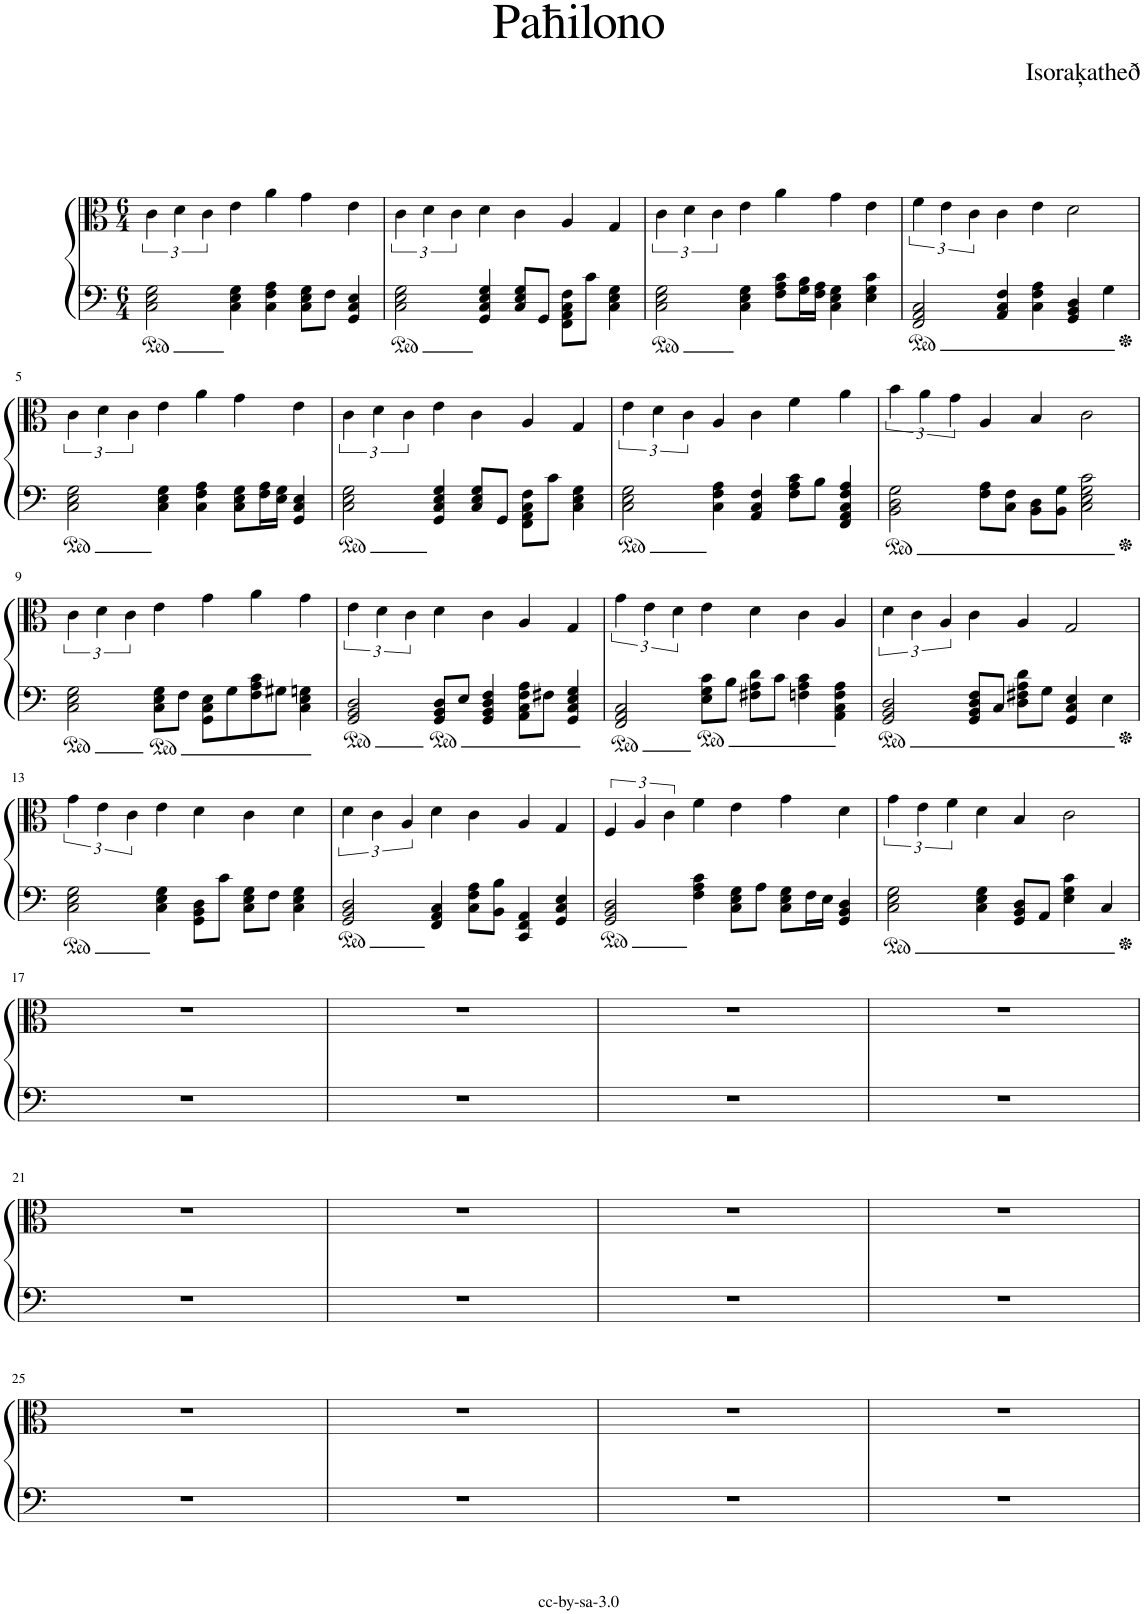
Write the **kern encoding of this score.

**kern	**kern
*part1	*part1
*staff2	*staff1
*I"Piano	*
*I'Pno	*
*clefF4	*clefC3
*k[]	*k[]
*M6/4	*M6/4
=1	=1
2C\ 2E\ 2G\	6c\
.	6d\
.	6c\
4C\ 4E\ 4G\	4e\
4C\ 4F\ 4A\	4a\
8C\ 8E\ 8G\L	4g\
8F\J	.
4GG/ 4C/ 4E/	4e\
=2	=2
2C\ 2E\ 2G\	6c\
.	6d\
.	6c\
4GG/ 4C/ 4E/ 4G/	4d\
8C/ 8E/ 8G/L	4c\
8GG/J	.
8FF\ 8AA\ 8C\ 8F\L	4A/
8c\J	.
4C\ 4E\ 4G\	4G/
=3	=3
2C\ 2E\ 2G\	6c\
.	6d\
.	6c\
4C\ 4E\ 4G\	4e\
8F\ 8A\ 8c\L	4a\
16G\ 16B\L	.
16F\ 16A\JJ	.
4C\ 4E\ 4G\	4g\
4E\ 4G\ 4c\	4e\
=4	=4
2FF/ 2AA/ 2C/	6f\
.	6e\
.	6c\
4AA/ 4C/ 4F/	4c\
4C\ 4F\ 4A\	4e\
4GG/ 4BB/ 4D/	2d\
4G\	.
!!LO:LB:g=z
=5	=5
2C\ 2E\ 2G\	6c\
.	6d\
.	6c\
4C\ 4E\ 4G\	4e\
4C\ 4F\ 4A\	4a\
8C\ 8E\ 8G\L	4g\
16F\ 16A\L	.
16E\ 16G\JJ	.
4GG/ 4C/ 4E/	4e\
=6	=6
2C\ 2E\ 2G\	6c\
.	6d\
.	6c\
4GG/ 4C/ 4E/ 4G/	4e\
8C/ 8E/ 8G/L	4c\
8GG/J	.
8FF\ 8AA\ 8C\ 8F\L	4A/
8c\J	.
4C\ 4E\ 4G\	4G/
=7	=7
2C\ 2E\ 2G\	6e\
.	6d\
.	6c\
4C\ 4F\ 4A\	4A/
4AA/ 4C/ 4F/	4c\
8F\ 8A\ 8c\L	4f\
8B\J	.
4FF/ 4AA/ 4C/ 4F/ 4A/	4a\
=8	=8
2BB\ 2D\ 2G\	6b\
.	6a\
.	6g\
8F\ 8A\L	4A/
8C\ 8F\J	.
8BB\ 8D\L	4B/
8BB\ 8G\J	.
2C\ 2E\ 2G\ 2c\	2c\
!!LO:LB:g=z
=9	=9
2C\ 2E\ 2G\	6c\
.	6d\
.	6c\
8C\ 8E\ 8G\L	4e\
8F\J	.
8GG\ 8C\ 8E\L	4g\
8G\	.
8F\ 8A\ 8c\	4a\
8G#X\J	.
4C\ 4E\ 4Gn\	4g\
=10	=10
2GG/ 2BB/ 2D/	6e\
.	6d\
.	6c\
8GG/ 8BB/ 8D/L	4d\
8E/J	.
4GG/ 4BB/ 4D/ 4F/	4c\
8AA\ 8C\ 8F\ 8A\L	4A/
8F#X\J	.
4GG/ 4C/ 4E/ 4G/	4G/
=11	=11
2FF/ 2AA/ 2C/	6g\
.	6e\
.	6d\
8E\ 8G\ 8c\L	4e\
8B\J	.
8F#X\ 8A\ 8d\L	4d\
8c\J	.
4Fn\ 4A\ 4c\	4c\
4AA\ 4C\ 4F\ 4A\	4A/
=12	=12
2GG/ 2BB/ 2D/	6d\
.	6c\
.	6A/
8GG/ 8BB/ 8D/ 8F/L	4c\
8C/J	.
8D\ 8F#X\ 8A\ 8d\L	4A/
8G\J	.
4GG/ 4C/ 4E/	2G/
4E\	.
!!LO:LB:g=z
=13	=13
2C\ 2E\ 2G\	6g\
.	6e\
.	6c\
4C\ 4E\ 4G\	4e\
8GG\ 8BB\ 8D\L	4d\
8c\J	.
8C\ 8E\ 8G\L	4c\
8F\J	.
4C\ 4E\ 4G\	4d\
=14	=14
2GG/ 2BB/ 2D/	6d\
.	6c\
.	6A/
4FF/ 4AA/ 4C/	4d\
8C\ 8F\ 8A\L	4c\
8BB\ 8B\J	.
4CC/ 4FF/ 4AA/	4A/
4GG/ 4C/ 4E/	4G/
=15	=15
2GG/ 2BB/ 2D/	6F/
.	6A/
.	6c\
4F\ 4A\ 4c\	4f\
8C\ 8E\ 8G\L	4e\
8A\J	.
8C\ 8E\ 8G\L	4g\
16F\L	.
16E\JJ	.
4GG/ 4BB/ 4D/	4d\
=16	=16
2C\ 2E\ 2G\	6g\
.	6e\
.	6f\
4C\ 4E\ 4G\	4d\
8GG/ 8BB/ 8D/L	4B/
8AA/J	.
4E\ 4G\ 4c\	2c\
4C/	.
!!LO:LB:g=z
=17	=17
1.r	1.r
=18	=18
1.r	1.r
=19	=19
1.r	1.r
=20	=20
1.r	1.r
!!LO:LB:g=z
=21	=21
1.r	1.r
=22	=22
1.r	1.r
=23	=23
1.r	1.r
=24	=24
1.r	1.r
!!LO:LB:g=z
=25	=25
1.r	1.r
=26	=26
1.r	1.r
=27	=27
1.r	1.r
=28	=28
1.r	1.r
=	=
*-	*-
